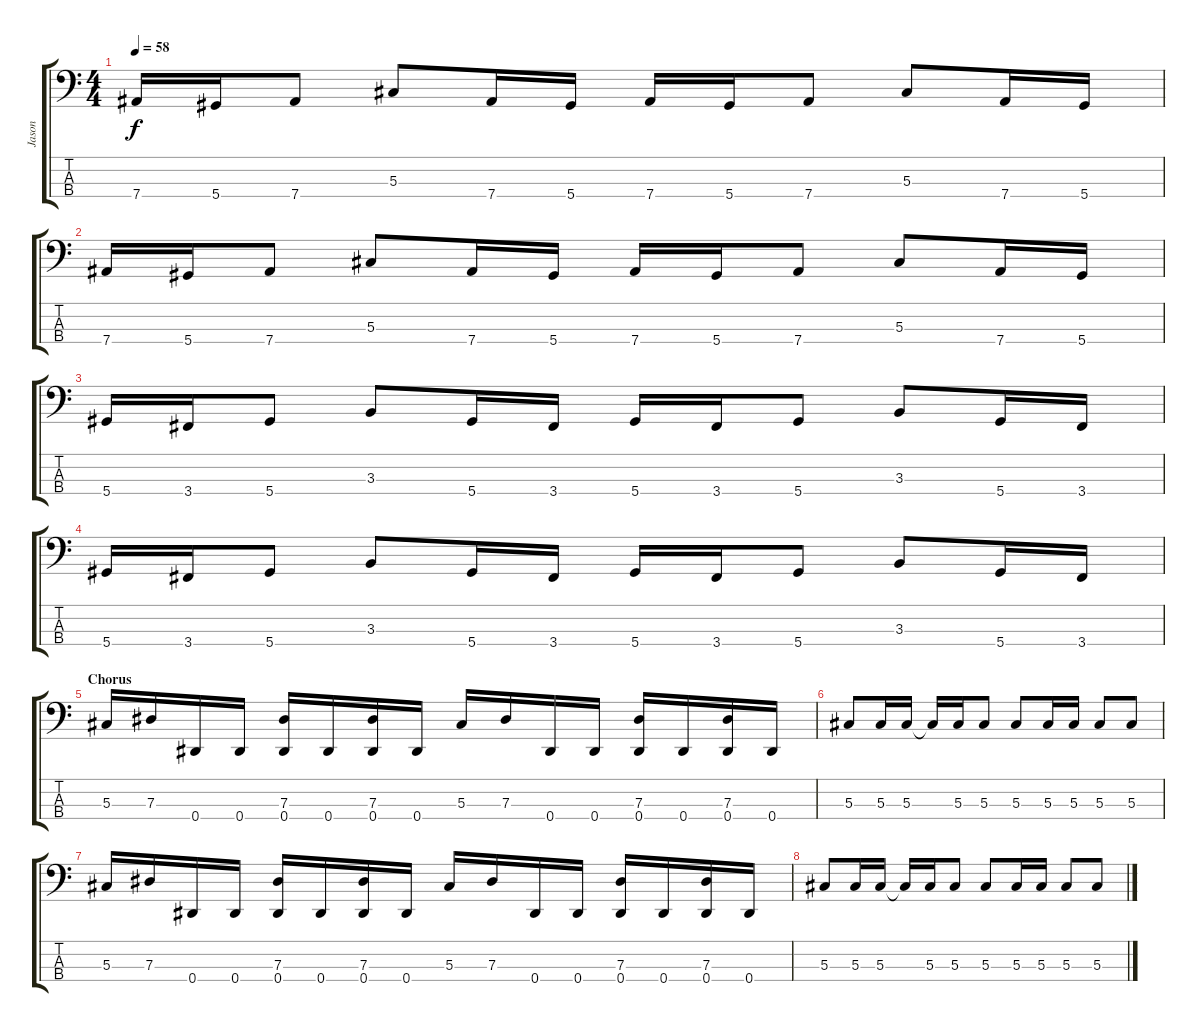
\track ("Jason " "Jason ") {instrument electricbassfinger}
\staff {score tabs}
\tuning (Gb2 Db2 Ab1 Eb1) {hide}
\ts (4 4)
\tempo 58
\clef f4
\ks c
7.4.16{dy f} 5.4.16 7.4.8 5.3.8 7.4.16 5.4.16 7.4.16 5.4.16 7.4.8 5.3.8 7.4.16 5.4.16 |
7.4.16 5.4.16 7.4.8 5.3.8 7.4.16 5.4.16 7.4.16 5.4.16 7.4.8 5.3.8 7.4.16 5.4.16 |
5.4.16 3.4.16 5.4.8 3.3.8 5.4.16 3.4.16 5.4.16 3.4.16 5.4.8 3.3.8 5.4.16 3.4.16 |
5.4.16 3.4.16 5.4.8 3.3.8 5.4.16 3.4.16 5.4.16 3.4.16 5.4.8 3.3.8 5.4.16 3.4.16 |
\section ("" "Chorus")
5.3.16 7.3.16 0.4.16 0.4.16 (7.3 0.4).16 0.4.16 (7.3 0.4).16 0.4.16 5.3.16 7.3.16 0.4.16 0.4.16 (7.3 0.4).16 0.4.16 (7.3 0.4).16 0.4.16 |
5.3.8 5.3.16 5.3.16 5.3{t}.16 5.3.16 5.3.8 5.3.8 5.3.16 5.3.16 5.3.8 5.3.8 |
5.3.16 7.3.16 0.4.16 0.4.16 (7.3 0.4).16 0.4.16 (7.3 0.4).16 0.4.16 5.3.16 7.3.16 0.4.16 0.4.16 (7.3 0.4).16 0.4.16 (7.3 0.4).16 0.4.16 |
5.3.8 5.3.16 5.3.16 5.3{t}.16 5.3.16 5.3.8 5.3.8 5.3.16 5.3.16 5.3.8 5.3.8
